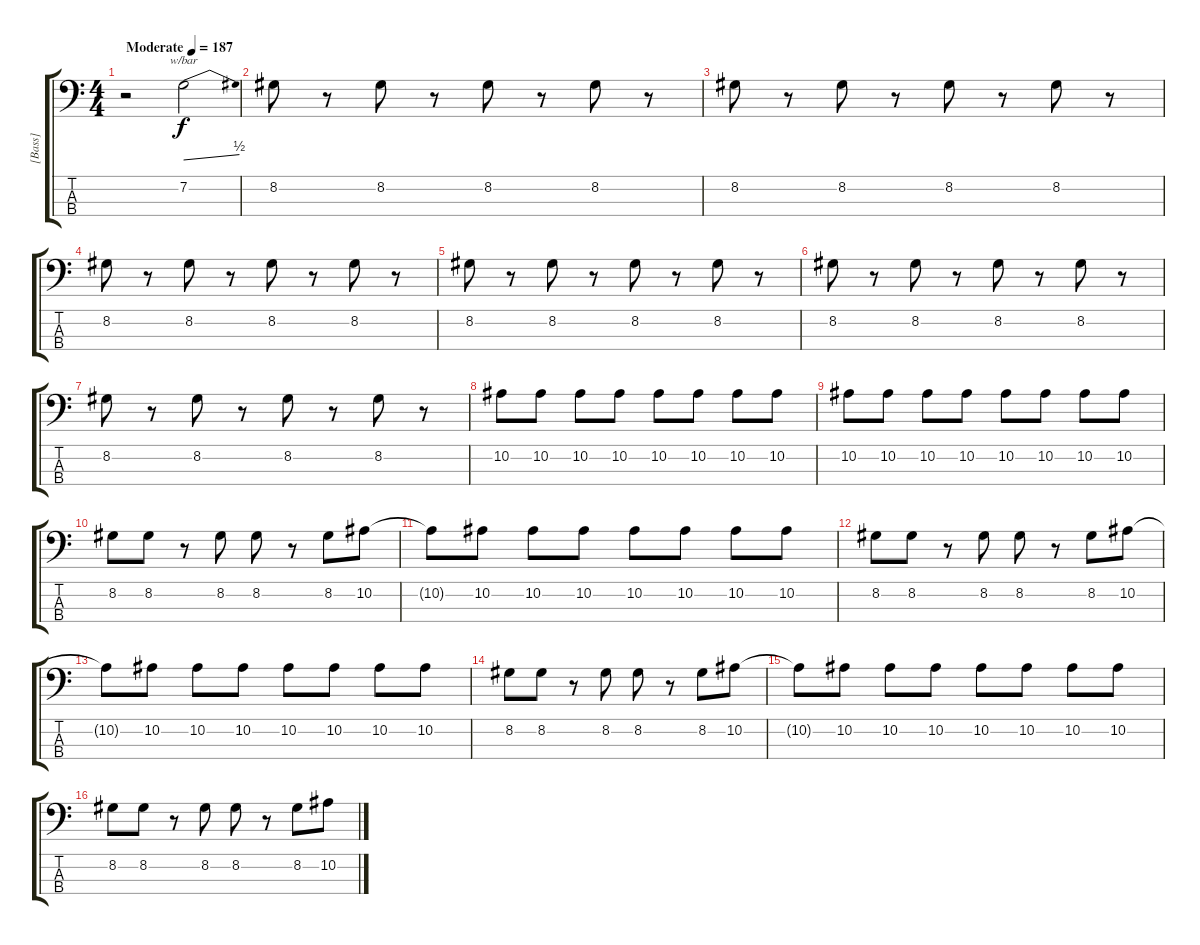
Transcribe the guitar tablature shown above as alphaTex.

\track ("[Bass]" "[Bass]") {instrument electricbassfinger}
\staff {score tabs}
\tuning (F2 C2 G1 C1) {hide}
\ts (4 4)
\tempo (187 "Moderate")
\clef f4
\ks c
r.2{dy f instrument electricbassfinger} 7.2.2{tbe (dive default 0 0 60 2)} |
8.2.8 r.8 8.2.8 r.8 8.2.8 r.8 8.2.8 r.8 |
8.2.8 r.8 8.2.8 r.8 8.2.8 r.8 8.2.8 r.8 |
8.2.8 r.8 8.2.8 r.8 8.2.8 r.8 8.2.8 r.8 |
8.2.8 r.8 8.2.8 r.8 8.2.8 r.8 8.2.8 r.8 |
8.2.8 r.8 8.2.8 r.8 8.2.8 r.8 8.2.8 r.8 |
8.2.8 r.8 8.2.8 r.8 8.2.8 r.8 8.2.8 r.8 |
10.2.8 10.2.8 10.2.8 10.2.8 10.2.8 10.2.8 10.2.8 10.2.8 |
10.2.8 10.2.8 10.2.8 10.2.8 10.2.8 10.2.8 10.2.8 10.2.8 |
8.2.8 8.2.8 r.8 8.2.8 8.2.8 r.8 8.2.8 10.2.8 |
10.2{t}.8 10.2.8 10.2.8 10.2.8 10.2.8 10.2.8 10.2.8 10.2.8 |
8.2.8 8.2.8 r.8 8.2.8 8.2.8 r.8 8.2.8 10.2.8 |
10.2{t}.8 10.2.8 10.2.8 10.2.8 10.2.8 10.2.8 10.2.8 10.2.8 |
8.2.8 8.2.8 r.8 8.2.8 8.2.8 r.8 8.2.8 10.2.8 |
10.2{t}.8 10.2.8 10.2.8 10.2.8 10.2.8 10.2.8 10.2.8 10.2.8 |
8.2.8 8.2.8 r.8 8.2.8 8.2.8 r.8 8.2.8 10.2.8
